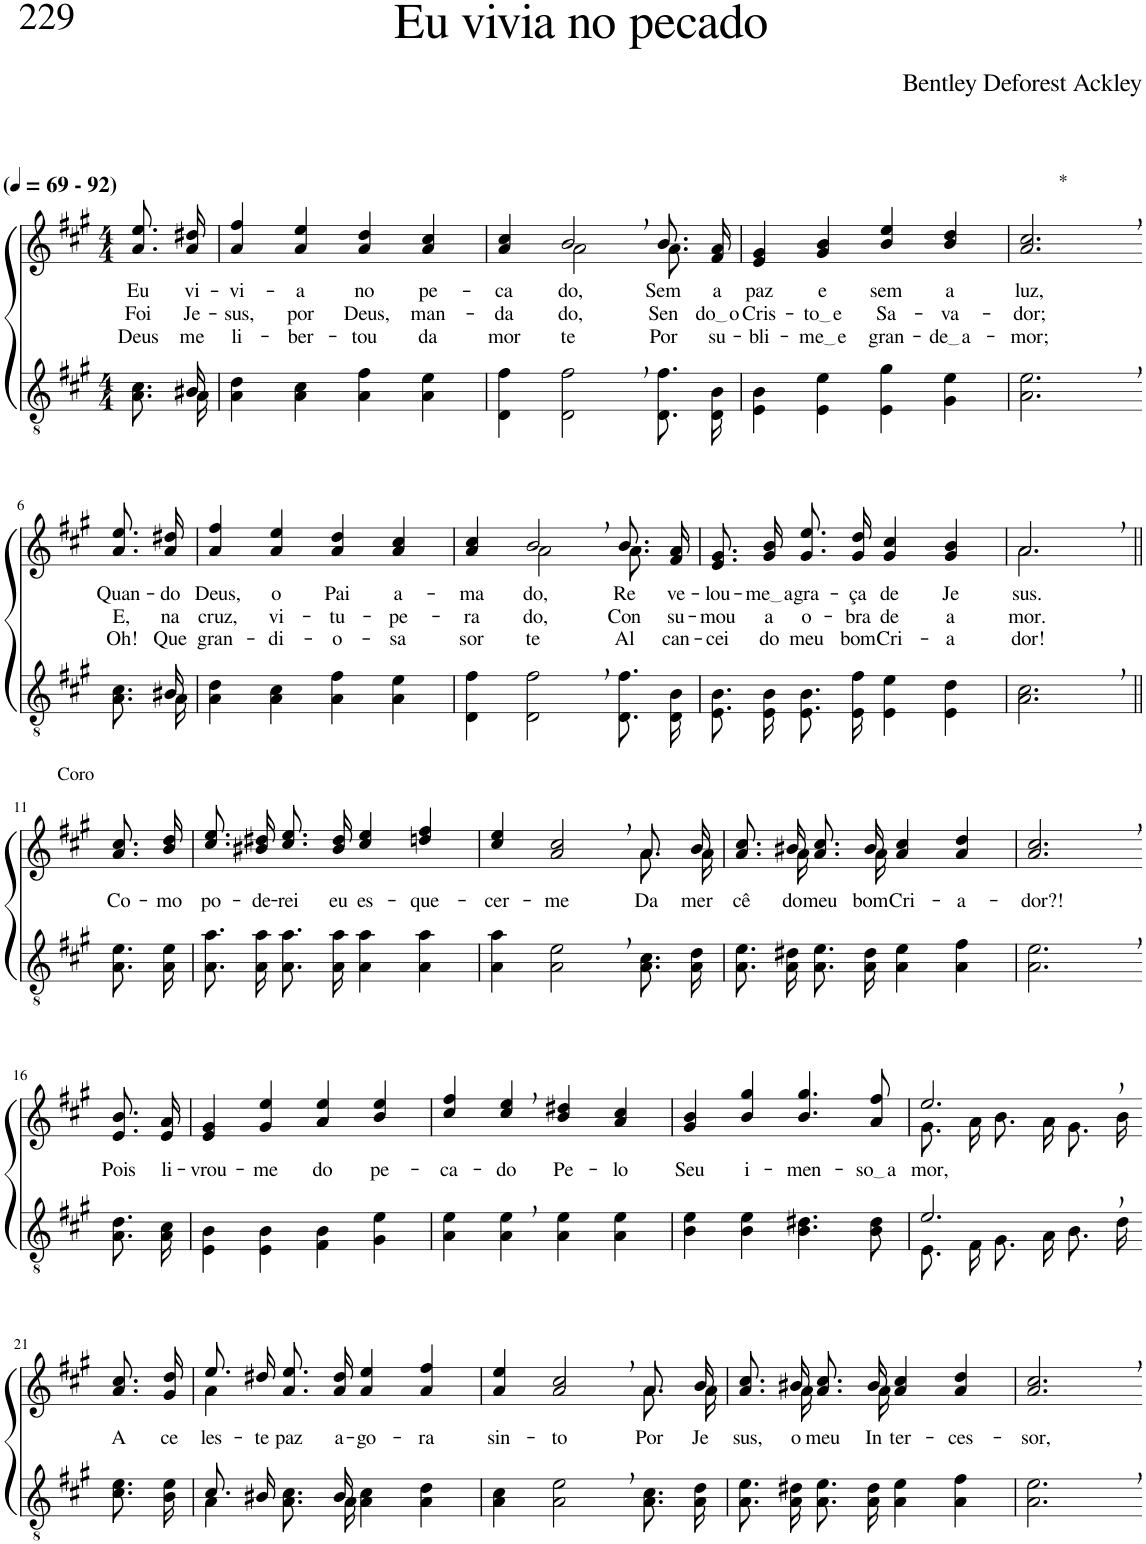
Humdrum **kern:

**kern	**kern	**text	**text	**text
*part2	*part1	*part1	*part1	*part1
*staff2	*staff1	*staff1	*staff1	*staff1
*I"Parte III e IV	*I"Parte I e II	*	*	*
*clefGv2	*clefG2	*	*	*
*Trd4c7	*Trd4c7	*	*	*
*k[f#c#g#]	*k[f#c#g#]	*	*	*
*M4/4	*M4/4	*	*	*
*MM69	*MM69	*	*	*
=1	=1	=1	=1	=1
*^	*	*	*	*
!	!	!LO:TX:a:B:t=(	!	!	!
!	!	!LO:TX:a:B:t=- 92)	!	!	!
!	!	!	!LO:LY:b	!LO:LY:b	!LO:LY:b
8.ryy	8.A/ 8.c#/L	8.a\ 8.ee\L	Eu	Foi	Deus
!	!	!	!LO:LY:b	!LO:LY:b	!LO:LY:b
16B#X/	16A/Jk	16a\ 16dd#X\Jk	vi-	Je-	me
=2	=2	=2	=2	=2	=2
!	!	!	!LO:LY:b	!LO:LY:b	!LO:LY:b
*v	*v	*	*	*	*
4A\ 4d\	4a/ 4ff#/	-vi-	-sus,	li-
!	!	!LO:LY:b	!LO:LY:b	!LO:LY:b
4A\ 4c#\	4a/ 4ee/	-a	por	-ber-
!	!	!LO:LY:b	!LO:LY:b	!LO:LY:b
4A\ 4f#\	4a/ 4dd/	no	Deus,	-tou
!	!	!LO:LY:b	!LO:LY:b	!LO:LY:b
4A\ 4e\	4a/ 4cc#/	pe-	man-	da
=3	=3	=3	=3	=3
!	!	!LO:LY:b	!LO:LY:b	!LO:LY:b
*	*^	*	*	*
4D\ 4f#\	4a/ 4cc#/	4ryy	-ca-	-da-	mor-
!	!	!	!LO:LY:b	!LO:LY:b	!LO:LY:b
2D\, 2f#\,	2b,/	2a\	-do,	-do,	-te
!	!	!	!LO:LY:b	!LO:LY:b	!LO:LY:b
8.D/ 8.f#/L	8.b/L	8.a\	Sem	Sen-	Por
!	!	!	!LO:LY:b	!LO:LY:b	!LO:LY:b
16D/ 16B/Jk	16f#/ 16a/Jk	16ryy	a	do o	su-
=4	=4	=4	=4	=4	=4
!	!	!	!LO:LY:b	!LO:LY:b	!LO:LY:b
*	*v	*v	*	*	*
4E\ 4B\	4e/ 4g#/	paz	Cris-	-bli-
!	!	!LO:LY:b	!LO:LY:b	!LO:LY:b
4E\ 4e\	4g#/ 4b/	e	to e	me e
!	!	!LO:LY:b	!LO:LY:b	!LO:LY:b
4E\ 4g#\	4b/ 4ee/	sem	Sa-	gran-
!	!	!LO:LY:b	!LO:LY:b	!LO:LY:b
4G#\ 4e\	4b/ 4dd/	a	-va-	de a
=5	=5	=5	=5	=5
!	!LO:TX:a:t=*	!	!	!
!	!	!LO:LY:b	!LO:LY:b	!LO:LY:b
2.A\, 2.e\,	2.a/, 2.cc#/,	luz,	-dor;	-mor;
!!LO:LB:g=z
=6-	=6-	=6-	=6-	=6-
*^	*	*	*	*
!	!	!	!LO:LY:b	!LO:LY:b	!LO:LY:b
8.ryy	8.A/ 8.c#/L	8.a\ 8.ee\L	Quan-	E,	Oh!
!	!	!	!LO:LY:b	!LO:LY:b	!LO:LY:b
16B#X/	16A/Jk	16a\ 16dd#X\Jk	-do	na	Que
=7	=7	=7	=7	=7	=7
!	!	!	!LO:LY:b	!LO:LY:b	!LO:LY:b
*v	*v	*	*	*	*
4A\ 4d\	4a/ 4ff#/	Deus,	cruz,	gran-
!	!	!LO:LY:b	!LO:LY:b	!LO:LY:b
4A\ 4c#\	4a/ 4ee/	o	vi-	-di-
!	!	!LO:LY:b	!LO:LY:b	!LO:LY:b
4A\ 4f#\	4a/ 4dd/	Pai	-tu-	-o-
!	!	!LO:LY:b	!LO:LY:b	!LO:LY:b
4A\ 4e\	4a/ 4cc#/	a-	-pe-	-sa
=8	=8	=8	=8	=8
!	!	!LO:LY:b	!LO:LY:b	!LO:LY:b
*	*^	*	*	*
4D\ 4f#\	4a/ 4cc#/	4ryy	-ma-	-ra-	sor-
!	!	!	!LO:LY:b	!LO:LY:b	!LO:LY:b
2D\, 2f#\,	2b,/	2a\	-do,	-do,	-te
!	!	!	!LO:LY:b	!LO:LY:b	!LO:LY:b
8.D/ 8.f#/L	8.b/L	8.a\	Re-	Con-	Al-
!	!	!	!LO:LY:b	!LO:LY:b	!LO:LY:b
16D/ 16B/Jk	16f#/ 16a/Jk	16ryy	-ve-	-su-	-can-
=9	=9	=9	=9	=9	=9
!	!	!	!LO:LY:b	!LO:LY:b	!LO:LY:b
*	*v	*v	*	*	*
8.E/ 8.B/L	8.e/ 8.g#/L	-lou-	-mou	-cei
!	!	!LO:LY:b	!LO:LY:b	!LO:LY:b
16E/ 16B/Jk	16g#/ 16b/Jk	me a	a	do
!	!	!LO:LY:b	!LO:LY:b	!LO:LY:b
8.E\ 8.B\L	8.g#\ 8.ee\L	gra-	o-	meu
!	!	!LO:LY:b	!LO:LY:b	!LO:LY:b
16E\ 16f#\Jk	16g#\ 16dd\Jk	-ça	-bra	bom
!	!	!LO:LY:b	!LO:LY:b	!LO:LY:b
4E\ 4e\	4g#/ 4cc#/	de	de	Cri-
!	!	!LO:LY:b	!LO:LY:b	!LO:LY:b
4E\ 4d\	4g#/ 4b/	Je-	a-	-a-
=10	=10	=10	=10	=10
*	*^	*	*	*
!	!	!	!LO:LY:b	!LO:LY:b	!LO:LY:b
2.A\, 2.c#\,	2.a,/	2.a\	-sus.	-mor.	-dor!
!!LO:LB:g=z
=11||	=11||	=11||	=11||	=11||	=11||
!	!LO:TX:a:t=Coro	!	!	!	!
!	!	!	!LO:LY:b	!	!
*	*v	*v	*	*	*
8.A\ 8.e\L	8.a\ 8.cc#\L	Co-	.	.
!	!	!LO:LY:b	!	!
16A\ 16e\Jk	16b\ 16dd\Jk	-mo	.	.
=12	=12	=12	=12	=12
!	!	!LO:LY:b	!	!
8.A\ 8.a\L	8.cc#\ 8.ee\L	po-	.	.
!	!	!LO:LY:b	!	!
16A\ 16a\Jk	16b#X\ 16dd#X\Jk	-de-	.	.
!	!	!LO:LY:b	!	!
8.A\ 8.a\L	8.cc#\ 8.ee\L	-rei	.	.
!	!	!LO:LY:b	!	!
16A\ 16a\Jk	16b#\ 16dd#\Jk	eu	.	.
!	!	!LO:LY:b	!	!
4A\ 4a\	4cc#/ 4ee/	es-	.	.
!	!	!LO:LY:b	!	!
4A\ 4a\	4ddn/ 4ff#/	-que-	.	.
=13	=13	=13	=13	=13
!	!	!LO:LY:b	!	!
*	*^	*	*	*
4A\ 4a\	4cc#/ 4ee/	2.ryy	-cer-	.	.
!	!	!	!LO:LY:b	!	!
2A\, 2e\,	2a/, 2cc#/,	.	-me	.	.
!	!	!	!LO:LY:b	!	!
8.A\ 8.c#\L	8.a/L	8.a\L	Da	.	.
!	!	!	!LO:LY:b	!	!
16A\ 16d\Jk	16b/Jk	16a\Jk	mer-	.	.
=14	=14	=14	=14	=14	=14
!	!	!	!LO:LY:b	!	!
8.A\ 8.e\L	8.a/ 8.cc#/L	8.ryy	-cê	.	.
!	!	!	!LO:LY:b	!	!
16A\ 16d#X\Jk	16b#X/Jk	16a\	do	.	.
!	!	!	!LO:LY:b	!	!
8.A\ 8.e\L	8.a/ 8.cc#/L	8.ryy	meu	.	.
!	!	!	!LO:LY:b	!	!
16A\ 16d#\Jk	16b#/Jk	16a\	bom	.	.
!	!	!	!LO:LY:b	!	!
4A\ 4e\	4a/ 4cc#/	2ryy	Cri-	.	.
!	!	!	!LO:LY:b	!	!
4A\ 4f#\	4a/ 4dd/	.	-a-	.	.
*	*v	*v	*	*	*
=15	=15	=15	=15	=15
!	!	!LO:LY:b	!	!
2.A\, 2.e\,	2.a/, 2.cc#/,	-dor?!	.	.
!!LO:LB:g=z
=16-	=16-	=16-	=16-	=16-
!	!	!LO:LY:b	!	!
8.A\ 8.d\L	8.e/ 8.b/L	Pois	.	.
!	!	!LO:LY:b	!	!
16A\ 16c#\Jk	16e/ 16a/Jk	li-	.	.
=17	=17	=17	=17	=17
!	!	!LO:LY:b	!	!
4E\ 4B\	4e/ 4g#/	-vrou-	.	.
!	!	!LO:LY:b	!	!
4E\ 4B\	4g#/ 4ee/	-me	.	.
!	!	!LO:LY:b	!	!
4F#\ 4B\	4a/ 4ee/	do	.	.
!	!	!LO:LY:b	!	!
4G#\ 4e\	4b/ 4ee/	pe-	.	.
=18	=18	=18	=18	=18
!	!	!LO:LY:b	!	!
4A\ 4e\	4cc#/ 4ff#/	-ca-	.	.
!	!	!LO:LY:b	!	!
4A\, 4e\,	4cc#/, 4ee/,	-do	.	.
!	!	!LO:LY:b	!	!
4A\ 4e\	4b/ 4dd#X/	Pe-	.	.
!	!	!LO:LY:b	!	!
4A\ 4e\	4a/ 4cc#/	-lo	.	.
=19	=19	=19	=19	=19
!	!	!LO:LY:b	!	!
4B\ 4e\	4g#/ 4b/	Seu	.	.
!	!	!LO:LY:b	!	!
4B\ 4e\	4b/ 4gg#/	i-	.	.
!	!	!LO:LY:b	!	!
4.B\ 4.d#X\	4.b/ 4.gg#/	-men-	.	.
!	!	!LO:LY:b	!	!
8B\ 8d#\	8a/ 8ff#/	so a	.	.
=20	=20	=20	=20	=20
*^	*^	*	*	*
!	!	!	!	!LO:LY:b	!	!
2.e,/	8.E\L	2.ee,/	8.g#\L	-mor,	.	.
.	16F#\Jk	.	16a\Jk	.	.	.
.	8.G#\L	.	8.b\L	.	.	.
.	16A\Jk	.	16a\Jk	.	.	.
.	8.B\L	.	8.g#\L	.	.	.
.	16d\Jk	.	16b\Jk	.	.	.
!!LO:LB:g=z
=21-	=21-	=21-	=21-	=21-	=21-	=21-
!	!	!	!	!LO:LY:b	!	!
*v	*v	*	*	*	*	*
*	*v	*v	*	*	*
8.c#\ 8.e\L	8.a\ 8.cc#\L	A	.	.
!	!	!LO:LY:b	!	!
16B\ 16e\Jk	16g#\ 16dd\Jk	ce-	.	.
=22	=22	=22	=22	=22
*^	*^	*	*	*
!	!	!	!	!LO:LY:b	!	!
8.c#/L	4A\	8.ee/L	4a\	-les-	.	.
!	!	!	!	!LO:LY:b	!	!
16B#X/Jk	.	16dd#X/Jk	.	-te	.	.
!	!	!	!	!LO:LY:b	!	!
8.ryy	8.A/ 8.c#/L	8.a\ 8.ee\L	2.ryy	paz	.	.
!	!	!	!	!LO:LY:b	!	!
16B#/	16A/Jk	16a\ 16dd#\Jk	.	a-	.	.
!	!	!	!	!LO:LY:b	!	!
2ryy	4A\ 4c#\	4a/ 4ee/	.	-go-	.	.
!	!	!	!	!LO:LY:b	!	!
.	4A\ 4d\	4a/ 4ff#/	.	-ra	.	.
=23	=23	=23	=23	=23	=23	=23
!	!	!	!	!LO:LY:b	!	!
*v	*v	*	*	*	*	*
4A\ 4c#\	4a/ 4ee/	2.ryy	sin-	.	.
!	!	!	!LO:LY:b	!	!
2A\, 2e\,	2a/, 2cc#/,	.	-to	.	.
!	!	!	!LO:LY:b	!	!
8.A\ 8.c#\L	8.a/L	8.a\L	Por	.	.
!	!	!	!LO:LY:b	!	!
16A\ 16d\Jk	16b/Jk	16a\Jk	Je-	.	.
=24	=24	=24	=24	=24	=24
!	!	!	!LO:LY:b	!	!
8.A\ 8.e\L	8.a/ 8.cc#/L	8.ryy	-sus,	.	.
!	!	!	!LO:LY:b	!	!
16A\ 16d#X\Jk	16b#X/Jk	16a\	o	.	.
!	!	!	!LO:LY:b	!	!
8.A\ 8.e\L	8.a/ 8.cc#/L	8.ryy	meu	.	.
!	!	!	!LO:LY:b	!	!
16A\ 16d#\Jk	16b#/Jk	16a\	In-	.	.
!	!	!	!LO:LY:b	!	!
4A\ 4e\	4a/ 4cc#/	2ryy	ter-	.	.
!	!	!	!LO:LY:b	!	!
4A\ 4f#\	4a/ 4dd/	.	-ces-	.	.
*	*v	*v	*	*	*
=25	=25	=25	=25	=25
!	!	!LO:LY:b	!	!
2.A\, 2.e\,	2.a/, 2.cc#/,	-sor,	.	.
=-	=-	=-	=-	=-
*-	*-	*-	*-	*-
